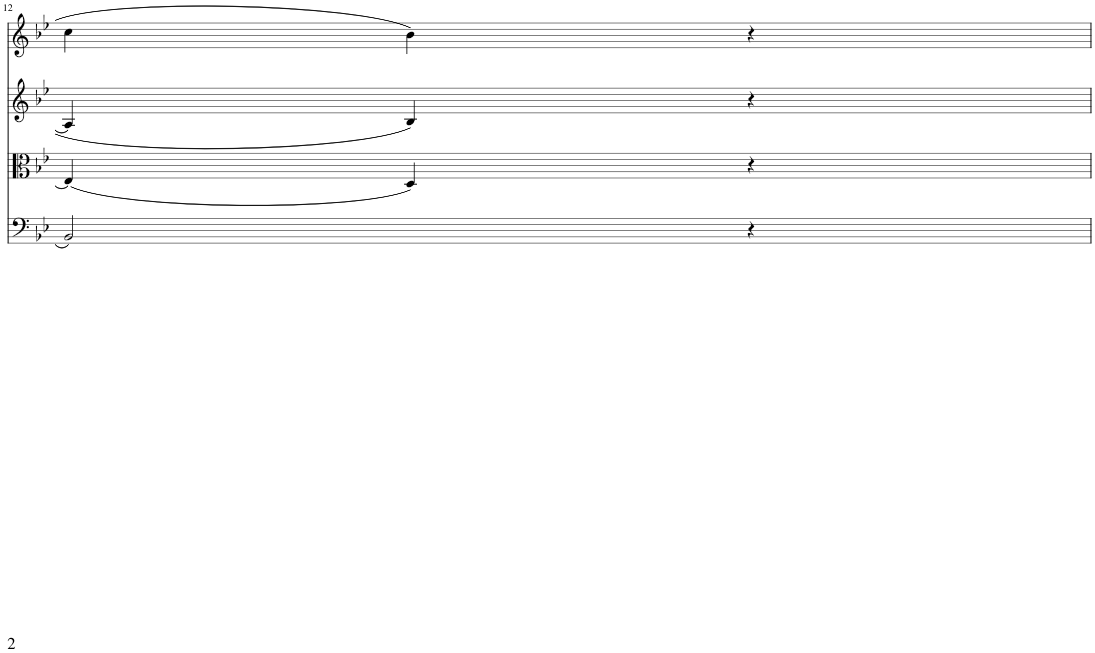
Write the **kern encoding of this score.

**kern	**kern	**kern	**kern
*part4	*part3	*part2	*part1
*staff4	*staff3	*staff2	*staff1
*I"Sampler	*I"Sampler	*I"Sampler	*I"Sampler
*I'Samp	*I'Samp	*I'Samp	*I'Samp
!!LO:PB:g=z
*clefF4	*clefC3	*clefG2	*clefG2
*k[b-e-]	*k[b-e-]	*k[b-e-]	*k[b-e-]
*M3/4	*M3/4	*M3/4	*M3/4
=12	=12	=12	=12
2BB-/	(4E-/]	4A/]	4cc\
.	4D/)	4B-/	4b-\
4r	4r	4r	4r
=	=	=	=
*-	*-	*-	*-
